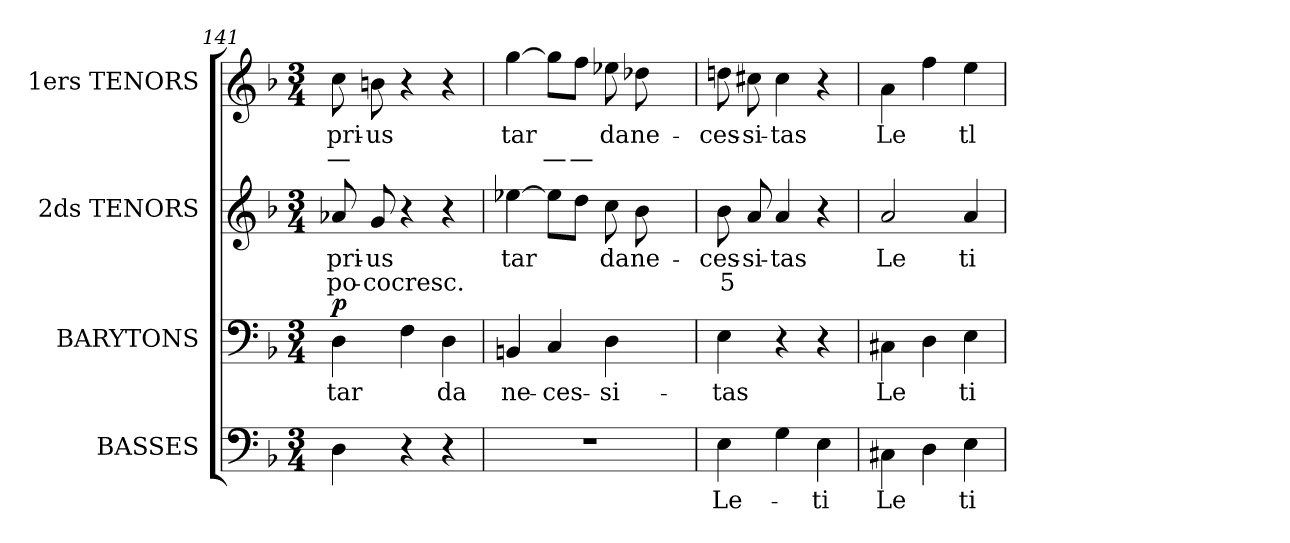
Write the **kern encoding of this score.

**kern	**text	**kern	**text	**dynam	**kern	**text	**text	**kern	**text	**text
*part4	*part4	*part3	*part3	*part3	*part2	*part2	*part2	*part1	*part1	*part1
*staff4	*staff4	*staff3	*staff3	*staff3	*staff2	*staff2	*staff2	*staff1	*staff1	*staff1
*I"BASSES	*	*I"BARYTONS	*	*	*I"2ds TENORS	*	*	*I"1ers TENORS	*	*
*I'BAS.	*	*I'BAR.	*	*	*	*	*	*	*	*
!!LO:LB:g=z
*clefF4	*	*clefF4	*	*	*clefG2	*	*	*clefG2	*	*
*k[b-]	*	*k[b-]	*	*	*k[b-]	*	*	*k[b-]	*	*
*M3/4	*	*M3/4	*	*	*M3/4	*	*	*M3/4	*	*
=141	=141	=141	=141	=141	=141	=141	=141	=141	=141	=141
!	!	!	!	!LO:DY:a	!	!	!	!	!	!
4Di\	.	4Di\	tar	p	8a-Xi/	pri-	po-	8cci\	pri-	—
.	.	.	.	.	8gi/	us	cocresc.	8bni\	us	.
4r	.	4Fi\	--	.	4r	.	.	4r	.	.
4r	.	4Di\	da	.	4r	.	.	4r	.	.
=142	=142	=142	=142	=142	=142	=142	=142	=142	=142	=142
2.r	.	4BBni/	ne-	.	[4ee-Xi\	tar-	.	[4ggi\	tar-	.
.	.	4Ci/	ces-	.	8ee-i\L]	--	.	8ggi\L]	--	—
.	.	.	.	.	8ddi\J	--	.	8ffi\J	--	—
.	.	4Di\	si-	.	8cci\	da	.	8ee-Xi\	da	.
.	.	.	.	.	8b-i\	ne-	.	8dd-Xi\	ne-	.
=143	=143	=143	=143	=143	=143	=143	=143	=143	=143	=143
4Ei\	Le-	4Ei\	tas	.	8b-i\	ces-	5	8ddni\	ces-	.
.	.	.	.	.	8ai/	si-	.	8cc#Xi\	si-	.
4Gi\	.	4r	.	.	4ai/	tas	.	4cc#i\	tas	.
4Ei\	ti	4r	.	.	4r	.	.	4r	.	.
=144	=144	=144	=144	=144	=144	=144	=144	=144	=144	=144
4C#Xi\	Le	4C#Xi\	Le	.	2ai/	Le	.	4ai\	Le	.
4Di\	--	4Di\	--	.	.	.	.	4ffi\	--	.
4Ei\	ti	4Ei\	ti	.	4ai/	ti	.	4eei\	tl	.
=	=	=	=	=	=	=	=	=	=	=
*-	*-	*-	*-	*-	*-	*-	*-	*-	*-	*-
